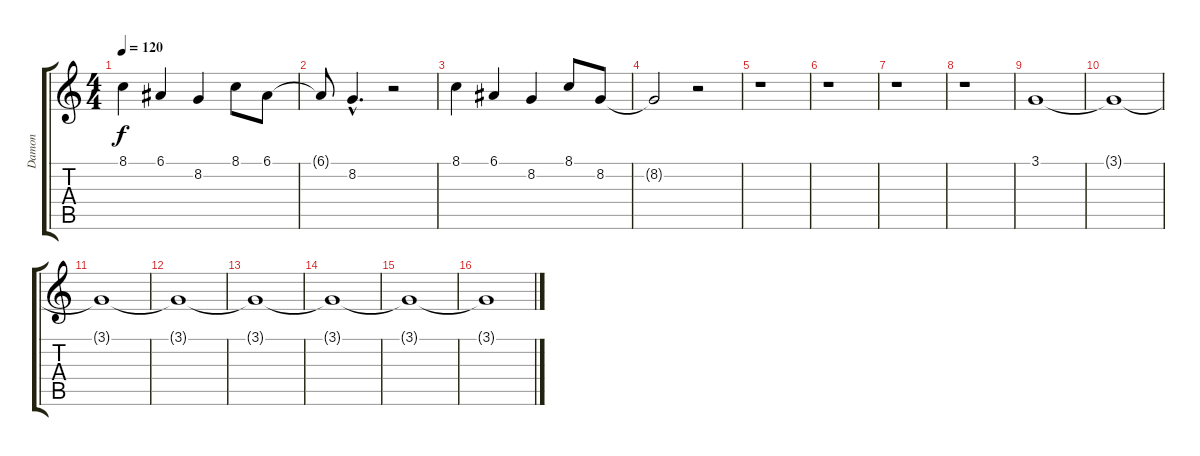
\track ("Damon" "Damon") {instrument drawbarorgan}
\staff {score tabs}
\tuning (E4 B3 G3 D3 A2 E2) {hide}
\ts (4 4)
\tempo 120
\clef g2
\ks c
8.1.4{dy f} 6.1.4 8.2.4 8.1.8 6.1.8 |
6.1{t}.8 8.2{hac}.4{d} r.2 |
8.1.4 6.1.4 8.2.4 8.1.8 8.2.8 |
8.2{t}.2 r.2 |
r.1 |
r.1 |
r.1 |
r.1 |
3.1.1 |
3.1{t}.1 |
3.1{t}.1 |
3.1{t}.1 |
3.1{t}.1 |
3.1{t}.1 |
3.1{t}.1 |
3.1{t}.1
